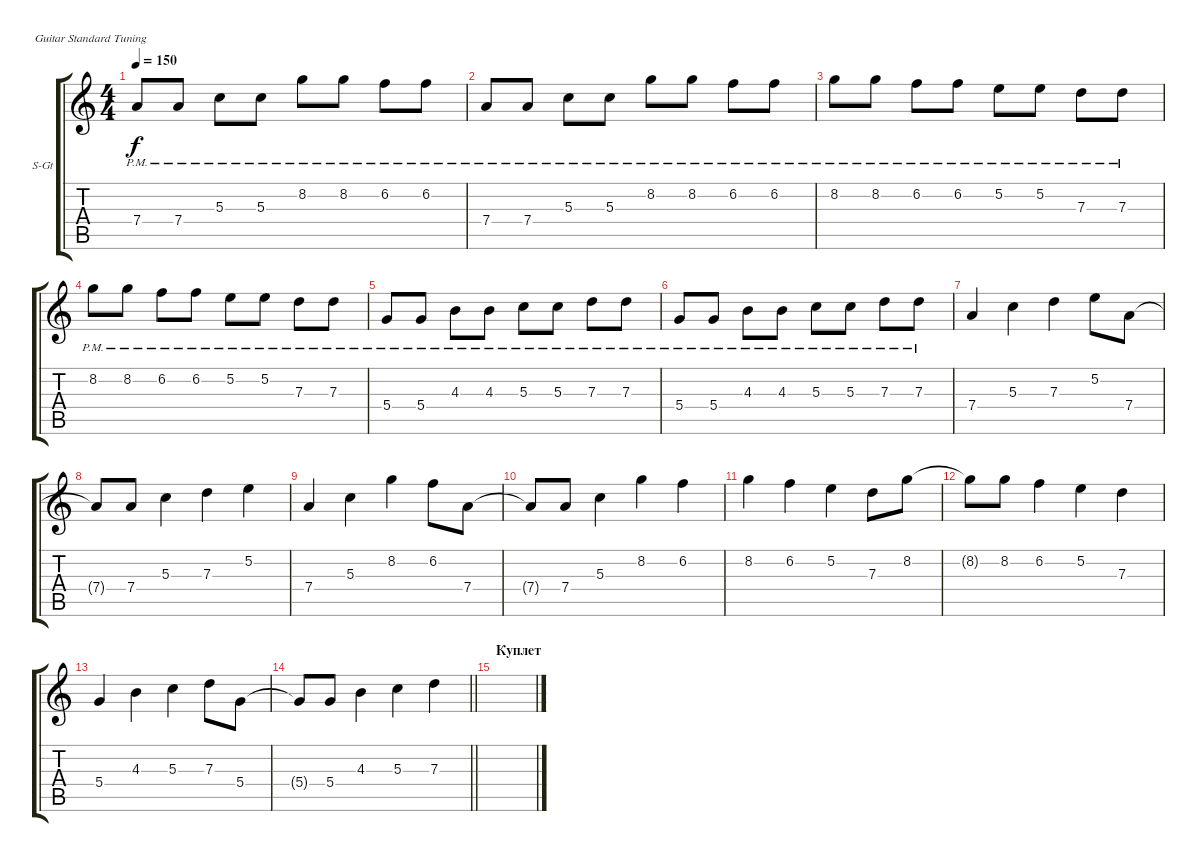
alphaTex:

\bracketExtendMode groupsimilarinstruments
\firstSystemTrackNameOrientation horizontal
\otherSystemsTrackNameOrientation horizontal
\track ("Delay Effect" "S-Gt") {instrument acousticguitarsteel}
\staff {score tabs}
\tuning (E4 B3 G3 D3 A2 E2)
\ts (4 4)
\tempo 150
\clef g2
\scale
0.333333
\ks c
7.4{pm}.8{dy f} 7.4{pm}.8 5.3{pm}.8 5.3{pm}.8 8.2{pm}.8 8.2{pm}.8 6.2{pm}.8 6.2{pm}.8 |
\scale
0.333333 7.4{pm}.8 7.4{pm}.8 5.3{pm}.8 5.3{pm}.8 8.2{pm}.8 8.2{pm}.8 6.2{pm}.8 6.2{pm}.8 |
\scale
0.333333 8.2{pm}.8 8.2{pm}.8 6.2{pm}.8 6.2{pm}.8 5.2{pm}.8 5.2{pm}.8 7.3{pm}.8 7.3{pm}.8 |
\scale
0.333333 8.2{pm}.8 8.2{pm}.8 6.2{pm}.8 6.2{pm}.8 5.2{pm}.8 5.2{pm}.8 7.3{pm}.8 7.3{pm}.8 |
\scale
0.333333 5.4{pm}.8 5.4{pm}.8 4.3{pm}.8 4.3{pm}.8 5.3{pm}.8 5.3{pm}.8 7.3{pm}.8 7.3{pm}.8 |
\scale
0.333333 5.4{pm}.8 5.4{pm}.8 4.3{pm}.8 4.3{pm}.8 5.3{pm}.8 5.3{pm}.8 7.3{pm}.8 7.3{pm}.8 |
\scale
0.333333 7.4.4 5.3.4 7.3.4 5.2.8 7.4.8 |
\scale
0.333333 7.4{t}.8 7.4.8 5.3.4 7.3.4 5.2.4 |
\scale
0.333333 7.4.4 5.3.4 8.2.4 6.2.8 7.4.8 |
\scale
0.333333 7.4{t}.8 7.4.8 5.3.4 8.2.4 6.2.4 |
\scale
0.333333 8.2.4 6.2.4 5.2.4 7.3.8 8.2.8 |
\scale
0.333333 8.2{t}.8 8.2.8 6.2.4 5.2.4 7.3.4 |
\scale
0.333333 5.4.4 4.3.4 5.3.4 7.3.8 5.4.8 |
\scale
0.333333
\barLineRight lightlight
5.4{t}.8 5.4.8 4.3.4 5.3.4 7.3.4 |
\section ("" "Куплет")
\scale
0.333333 |
\scale
0.333333
